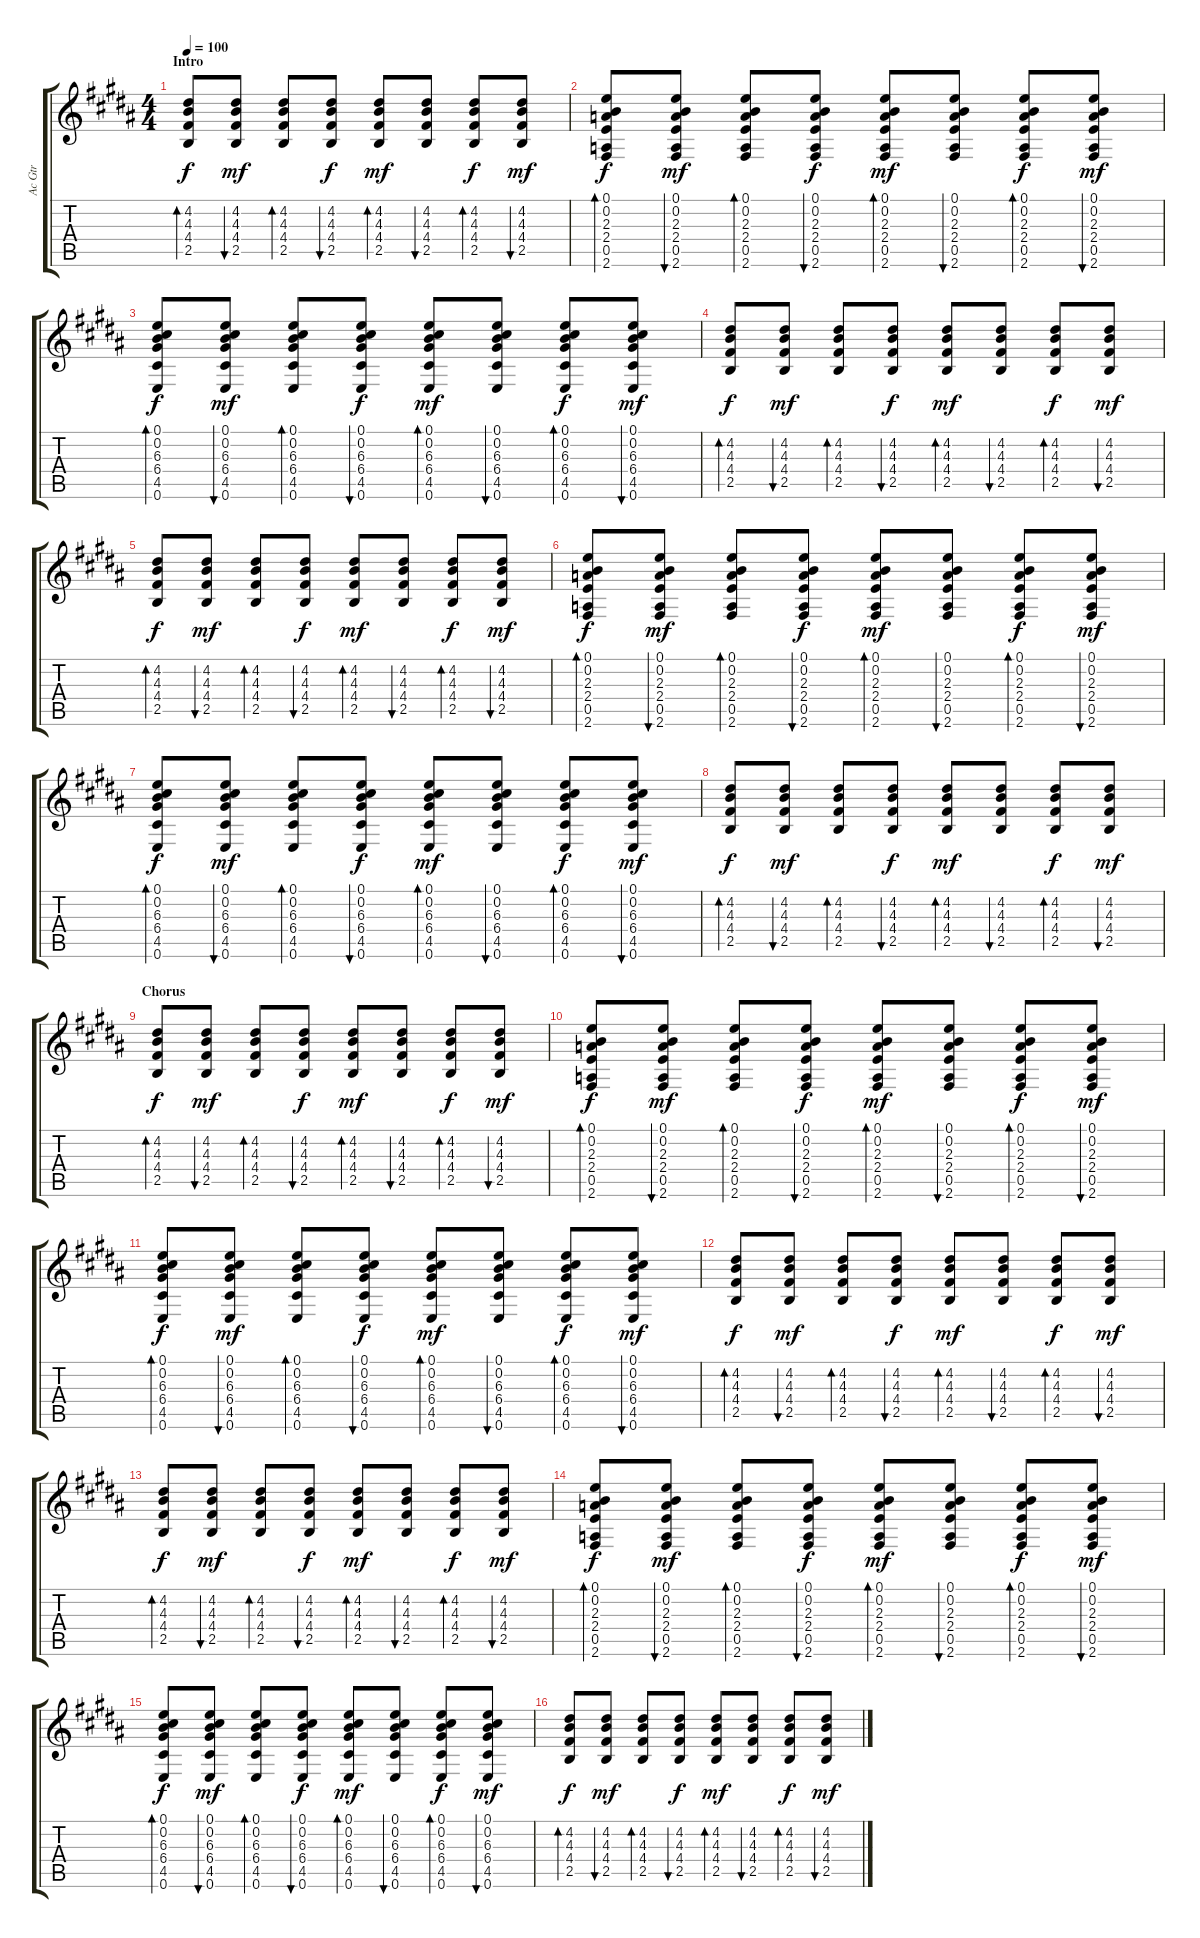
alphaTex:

\track ("Ac Gtr" "Ac Gtr") {instrument acousticguitarsteel}
\staff {score tabs}
\tuning (E4 B3 G3 D3 A2 E2) {hide}
\ts (4 4)
\section ("" "Intro")
\tempo 100
\clef g2
\ks b
(4.2 4.3 4.4 2.5).8{bd 60 dy f instrument acousticguitarsteel} (4.2 4.3 4.4 2.5).8{bu 60 dy mf} (4.2 4.3 4.4 2.5).8{bd 60} (4.2 4.3 4.4 2.5).8{bu 60 dy f} (4.2 4.3 4.4 2.5).8{bd 60 dy mf} (4.2 4.3 4.4 2.5).8{bu 60} (4.2 4.3 4.4 2.5).8{bd 60 dy f} (4.2 4.3 4.4 2.5).8{bu 60 dy mf} |
(0.1 0.2 2.3 2.4 0.5 2.6).8{bd 60 dy f} (0.1 0.2 2.3 2.4 0.5 2.6).8{bu 60 dy mf} (0.1 0.2 2.3 2.4 0.5 2.6).8{bd 60} (0.1 0.2 2.3 2.4 0.5 2.6).8{bu 60 dy f} (0.1 0.2 2.3 2.4 0.5 2.6).8{bd 60 dy mf} (0.1 0.2 2.3 2.4 0.5 2.6).8{bu 60} (0.1 0.2 2.3 2.4 0.5 2.6).8{bd 30 dy f} (0.1 0.2 2.3 2.4 0.5 2.6).8{bu 60 dy mf} |
(0.1 0.2 6.3 6.4 4.5 0.6).8{bd 60 dy f} (0.1 0.2 6.3 6.4 4.5 0.6).8{bu 60 dy mf} (0.1 0.2 6.3 6.4 4.5 0.6).8{bd 60} (0.1 0.2 6.3 6.4 4.5 0.6).8{bu 60 dy f} (0.1 0.2 6.3 6.4 4.5 0.6).8{bd 60 dy mf} (0.1 0.2 6.3 6.4 4.5 0.6).8{bu 60} (0.1 0.2 6.3 6.4 4.5 0.6).8{bd 60 dy f} (0.1 0.2 6.3 6.4 4.5 0.6).8{bu 60 dy mf} |
(4.2 4.3 4.4 2.5).8{bd 60 dy f} (4.2 4.3 4.4 2.5).8{bu 60 dy mf} (4.2 4.3 4.4 2.5).8{bd 60} (4.2 4.3 4.4 2.5).8{bu 60 dy f} (4.2 4.3 4.4 2.5).8{bd 60 dy mf} (4.2 4.3 4.4 2.5).8{bu 60} (4.2 4.3 4.4 2.5).8{bd 60 dy f} (4.2 4.3 4.4 2.5).8{bu 60 dy mf} |
(4.2 4.3 4.4 2.5).8{bd 60 dy f} (4.2 4.3 4.4 2.5).8{bu 60 dy mf} (4.2 4.3 4.4 2.5).8{bd 60} (4.2 4.3 4.4 2.5).8{bu 60 dy f} (4.2 4.3 4.4 2.5).8{bd 60 dy mf} (4.2 4.3 4.4 2.5).8{bu 60} (4.2 4.3 4.4 2.5).8{bd 60 dy f} (4.2 4.3 4.4 2.5).8{bu 60 dy mf} |
(0.1 0.2 2.3 2.4 0.5 2.6).8{bd 60 dy f} (0.1 0.2 2.3 2.4 0.5 2.6).8{bu 60 dy mf} (0.1 0.2 2.3 2.4 0.5 2.6).8{bd 60} (0.1 0.2 2.3 2.4 0.5 2.6).8{bu 60 dy f} (0.1 0.2 2.3 2.4 0.5 2.6).8{bd 60 dy mf} (0.1 0.2 2.3 2.4 0.5 2.6).8{bu 60} (0.1 0.2 2.3 2.4 0.5 2.6).8{bd 30 dy f} (0.1 0.2 2.3 2.4 0.5 2.6).8{bu 60 dy mf} |
(0.1 0.2 6.3 6.4 4.5 0.6).8{bd 60 dy f} (0.1 0.2 6.3 6.4 4.5 0.6).8{bu 60 dy mf} (0.1 0.2 6.3 6.4 4.5 0.6).8{bd 60} (0.1 0.2 6.3 6.4 4.5 0.6).8{bu 60 dy f} (0.1 0.2 6.3 6.4 4.5 0.6).8{bd 60 dy mf} (0.1 0.2 6.3 6.4 4.5 0.6).8{bu 60} (0.1 0.2 6.3 6.4 4.5 0.6).8{bd 60 dy f} (0.1 0.2 6.3 6.4 4.5 0.6).8{bu 60 dy mf} |
(4.2 4.3 4.4 2.5).8{bd 60 dy f} (4.2 4.3 4.4 2.5).8{bu 60 dy mf} (4.2 4.3 4.4 2.5).8{bd 60} (4.2 4.3 4.4 2.5).8{bu 60 dy f} (4.2 4.3 4.4 2.5).8{bd 60 dy mf} (4.2 4.3 4.4 2.5).8{bu 60} (4.2 4.3 4.4 2.5).8{bd 60 dy f} (4.2 4.3 4.4 2.5).8{bu 60 dy mf} |
\section ("" "Chorus")
(4.2 4.3 4.4 2.5).8{bd 60 dy f} (4.2 4.3 4.4 2.5).8{bu 60 dy mf} (4.2 4.3 4.4 2.5).8{bd 60} (4.2 4.3 4.4 2.5).8{bu 60 dy f} (4.2 4.3 4.4 2.5).8{bd 60 dy mf} (4.2 4.3 4.4 2.5).8{bu 60} (4.2 4.3 4.4 2.5).8{bd 60 dy f} (4.2 4.3 4.4 2.5).8{bu 60 dy mf} |
(0.1 0.2 2.3 2.4 0.5 2.6).8{bd 60 dy f} (0.1 0.2 2.3 2.4 0.5 2.6).8{bu 60 dy mf} (0.1 0.2 2.3 2.4 0.5 2.6).8{bd 60} (0.1 0.2 2.3 2.4 0.5 2.6).8{bu 60 dy f} (0.1 0.2 2.3 2.4 0.5 2.6).8{bd 60 dy mf} (0.1 0.2 2.3 2.4 0.5 2.6).8{bu 60} (0.1 0.2 2.3 2.4 0.5 2.6).8{bd 30 dy f} (0.1 0.2 2.3 2.4 0.5 2.6).8{bu 60 dy mf} |
(0.1 0.2 6.3 6.4 4.5 0.6).8{bd 60 dy f} (0.1 0.2 6.3 6.4 4.5 0.6).8{bu 60 dy mf} (0.1 0.2 6.3 6.4 4.5 0.6).8{bd 60} (0.1 0.2 6.3 6.4 4.5 0.6).8{bu 60 dy f} (0.1 0.2 6.3 6.4 4.5 0.6).8{bd 60 dy mf} (0.1 0.2 6.3 6.4 4.5 0.6).8{bu 60} (0.1 0.2 6.3 6.4 4.5 0.6).8{bd 60 dy f} (0.1 0.2 6.3 6.4 4.5 0.6).8{bu 60 dy mf} |
(4.2 4.3 4.4 2.5).8{bd 60 dy f} (4.2 4.3 4.4 2.5).8{bu 60 dy mf} (4.2 4.3 4.4 2.5).8{bd 60} (4.2 4.3 4.4 2.5).8{bu 60 dy f} (4.2 4.3 4.4 2.5).8{bd 60 dy mf} (4.2 4.3 4.4 2.5).8{bu 60} (4.2 4.3 4.4 2.5).8{bd 60 dy f} (4.2 4.3 4.4 2.5).8{bu 60 dy mf} |
(4.2 4.3 4.4 2.5).8{bd 60 dy f} (4.2 4.3 4.4 2.5).8{bu 60 dy mf} (4.2 4.3 4.4 2.5).8{bd 60} (4.2 4.3 4.4 2.5).8{bu 60 dy f} (4.2 4.3 4.4 2.5).8{bd 60 dy mf} (4.2 4.3 4.4 2.5).8{bu 60} (4.2 4.3 4.4 2.5).8{bd 60 dy f} (4.2 4.3 4.4 2.5).8{bu 60 dy mf} |
(0.1 0.2 2.3 2.4 0.5 2.6).8{bd 60 dy f} (0.1 0.2 2.3 2.4 0.5 2.6).8{bu 60 dy mf} (0.1 0.2 2.3 2.4 0.5 2.6).8{bd 60} (0.1 0.2 2.3 2.4 0.5 2.6).8{bu 60 dy f} (0.1 0.2 2.3 2.4 0.5 2.6).8{bd 60 dy mf} (0.1 0.2 2.3 2.4 0.5 2.6).8{bu 60} (0.1 0.2 2.3 2.4 0.5 2.6).8{bd 30 dy f} (0.1 0.2 2.3 2.4 0.5 2.6).8{bu 60 dy mf} |
(0.1 0.2 6.3 6.4 4.5 0.6).8{bd 60 dy f} (0.1 0.2 6.3 6.4 4.5 0.6).8{bu 60 dy mf} (0.1 0.2 6.3 6.4 4.5 0.6).8{bd 60} (0.1 0.2 6.3 6.4 4.5 0.6).8{bu 60 dy f} (0.1 0.2 6.3 6.4 4.5 0.6).8{bd 60 dy mf} (0.1 0.2 6.3 6.4 4.5 0.6).8{bu 60} (0.1 0.2 6.3 6.4 4.5 0.6).8{bd 60 dy f} (0.1 0.2 6.3 6.4 4.5 0.6).8{bu 60 dy mf} |
(4.2 4.3 4.4 2.5).8{bd 60 dy f} (4.2 4.3 4.4 2.5).8{bu 60 dy mf} (4.2 4.3 4.4 2.5).8{bd 60} (4.2 4.3 4.4 2.5).8{bu 60 dy f} (4.2 4.3 4.4 2.5).8{bd 60 dy mf} (4.2 4.3 4.4 2.5).8{bu 60} (4.2 4.3 4.4 2.5).8{bd 60 dy f} (4.2 4.3 4.4 2.5).8{bu 60 dy mf}
